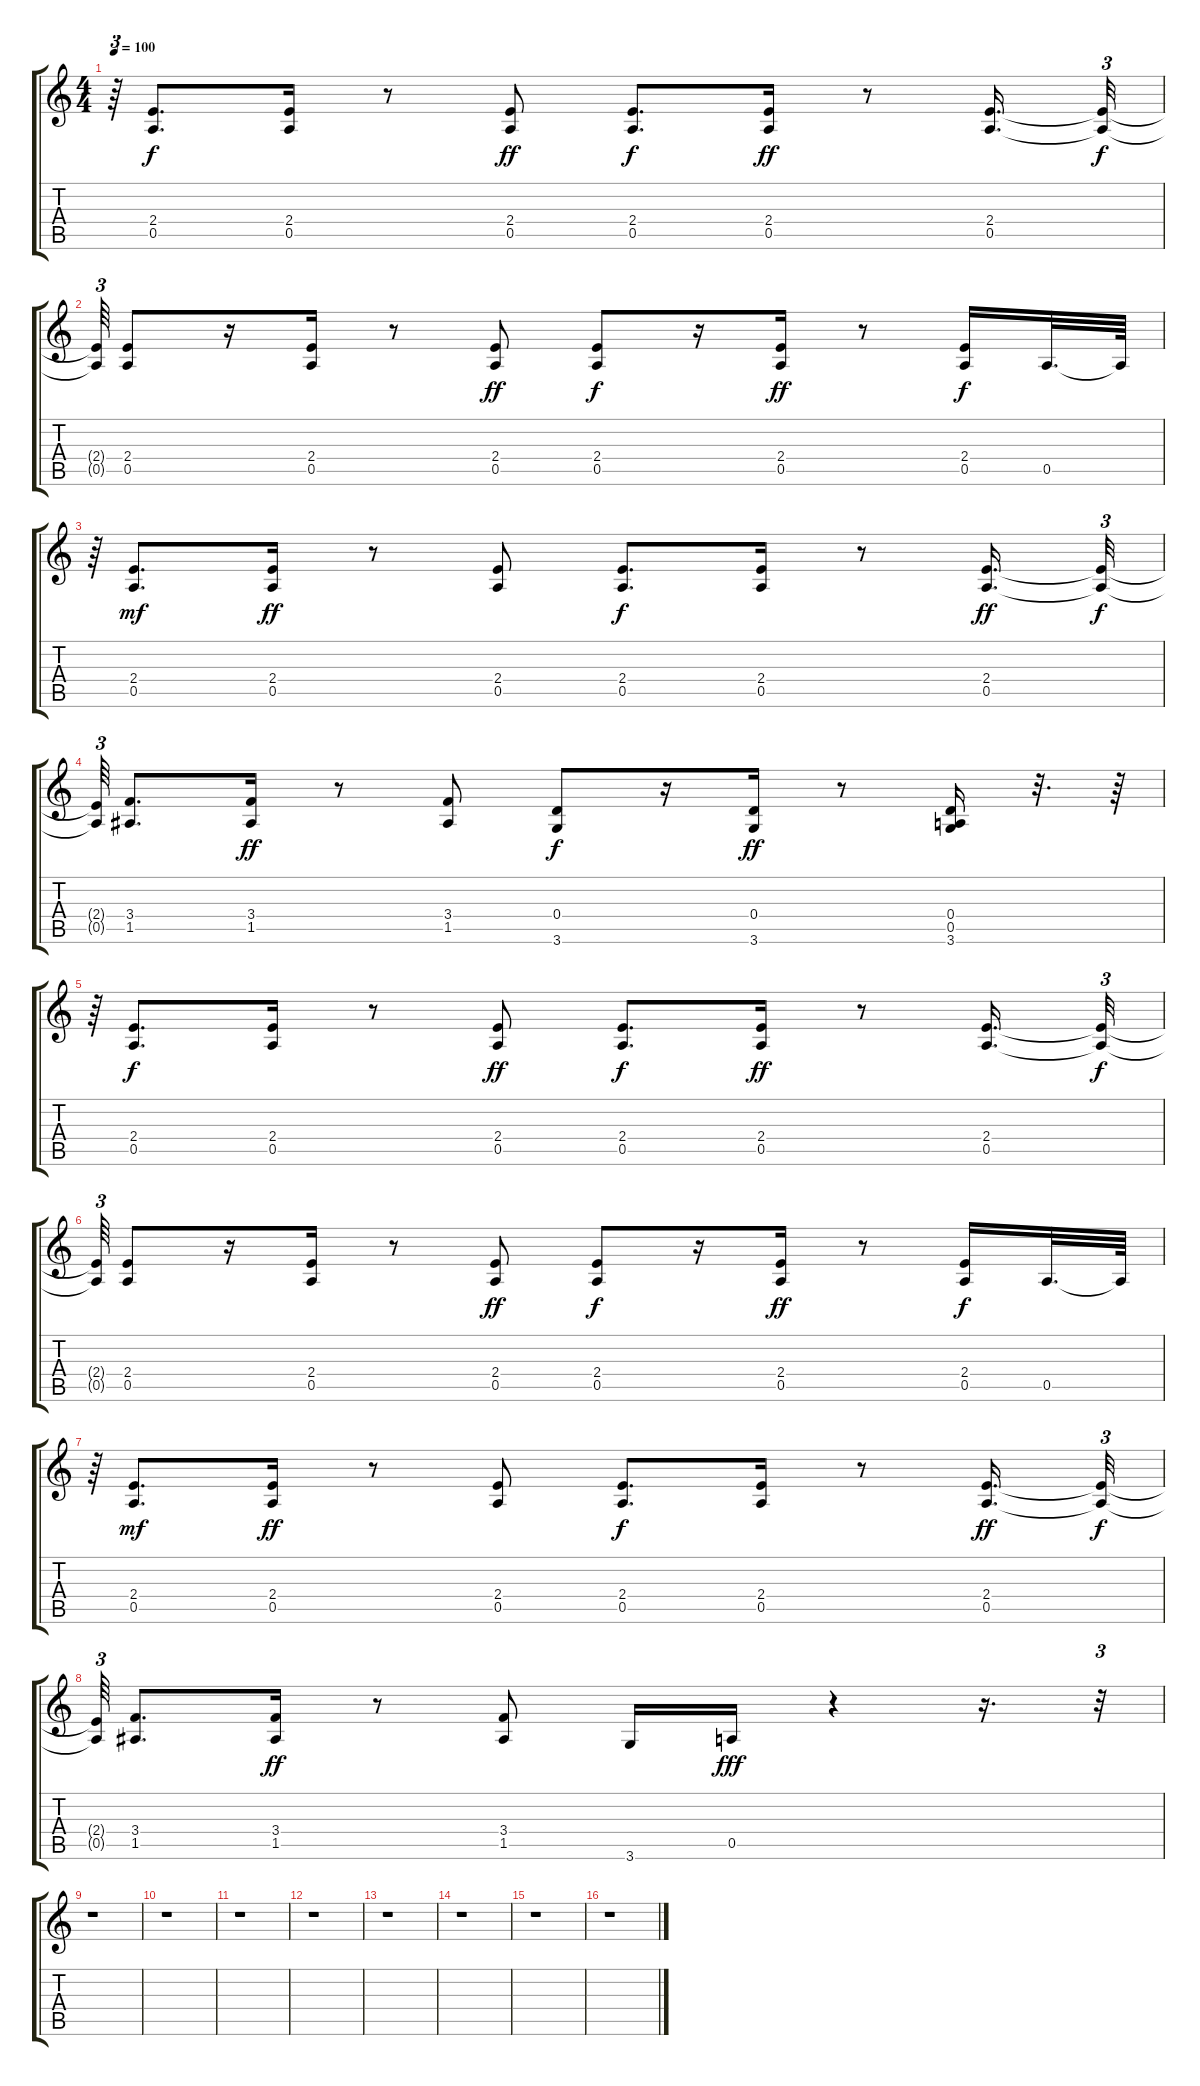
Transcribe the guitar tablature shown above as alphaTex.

\track "" {instrument electricbassfinger}
\staff {score tabs}
\tuning (E4 B3 G3 D3 A2 E2) {hide}
\ts (4 4)
\tempo 100
\clef g2
\ks c
r.64{tu (3 2) dy f} (2.4 0.5).8{d} (2.4 0.5).16 r.8 (2.4 0.5).8{dy ff} (2.4 0.5).8{d dy f} (2.4 0.5).16{dy ff} r.8 (2.4 0.5).16{d} (2.4{t} 0.5{t}).32{tu (3 2) dy f} |
(2.4{t} 0.5{t}).64{tu (3 2)} (2.4 0.5).8 r.16 (2.4 0.5).16 r.8 (2.4 0.5).8{dy ff} (2.4 0.5).8{dy f} r.16 (2.4 0.5).16{dy ff} r.8 (2.4 0.5).16{dy f} 0.5.32{d} 0.5{t}.64 |
r.64{tu (3 2)} (2.4 0.5).8{d dy mf} (2.4 0.5).16{dy ff} r.8 (2.4 0.5).8 (2.4 0.5).8{d dy f} (2.4 0.5).16 r.8 (2.4 0.5).16{d dy ff} (2.4{t} 0.5{t}).32{tu (3 2) dy f} |
(2.4{t} 0.5{t}).64{tu (3 2)} (3.4 1.5).8{d} (3.4 1.5).16{dy ff} r.8 (3.4 1.5).8 (0.4 3.6).8{dy f} r.16 (0.4 3.6).16{dy ff} r.8 (0.4 0.5 3.6).16 r.32{d} r.64 |
r.64{tu (3 2)} (2.4 0.5).8{d dy f} (2.4 0.5).16 r.8 (2.4 0.5).8{dy ff} (2.4 0.5).8{d dy f} (2.4 0.5).16{dy ff} r.8 (2.4 0.5).16{d} (2.4{t} 0.5{t}).32{tu (3 2) dy f} |
(2.4{t} 0.5{t}).64{tu (3 2)} (2.4 0.5).8 r.16 (2.4 0.5).16 r.8 (2.4 0.5).8{dy ff} (2.4 0.5).8{dy f} r.16 (2.4 0.5).16{dy ff} r.8 (2.4 0.5).16{dy f} 0.5.32{d} 0.5{t}.64 |
r.64{tu (3 2)} (2.4 0.5).8{d dy mf} (2.4 0.5).16{dy ff} r.8 (2.4 0.5).8 (2.4 0.5).8{d dy f} (2.4 0.5).16 r.8 (2.4 0.5).16{d dy ff} (2.4{t} 0.5{t}).32{tu (3 2) dy f} |
(2.4{t} 0.5{t}).64{tu (3 2)} (3.4 1.5).8{d} (3.4 1.5).16{dy ff} r.8 (3.4 1.5).8 3.6.16 0.5.16{dy fff} r.4 r.16{d} r.32{tu (3 2)} |
r.1 |
r.1 |
r.1 |
r.1 |
r.1 |
r.1 |
r.1 |
r.1
